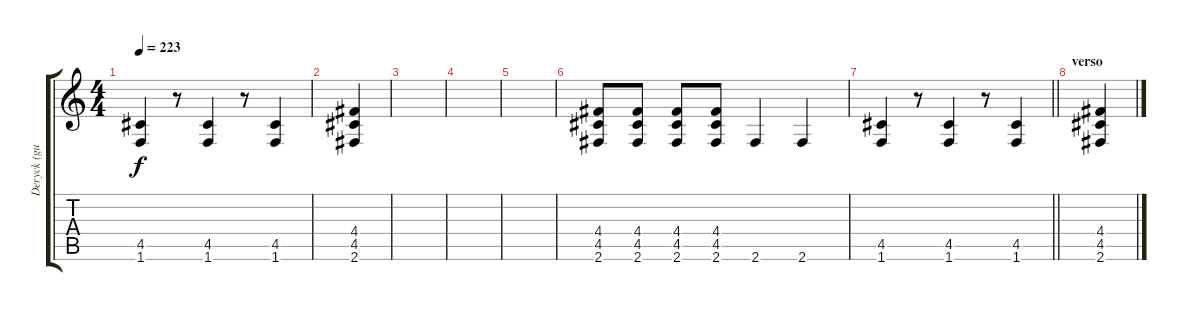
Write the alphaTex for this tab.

\track ("Deryck (guitar 2)" "Deryck (gu") {instrument overdrivenguitar}
\staff {score tabs}
\tuning (E4 B3 G3 D3 A2 E2) {hide}
\ts (4 4)
\tempo 223
\clef g2
\ks c
(4.5 1.6).4{dy f} r.8 (4.5 1.6).4 r.8 (4.5 1.6).4 |
(4.4 4.5 2.6).4 |
|
|
|
(4.4 4.5 2.6).8 (4.4 4.5 2.6).8 (4.4 4.5 2.6).8 (4.4 4.5 2.6).8 2.6.4 2.6.4 |
\barLineRight lightlight
(4.5 1.6).4 r.8 (4.5 1.6).4 r.8 (4.5 1.6).4 |
\section ("" "verso")
(4.4 4.5 2.6).4
